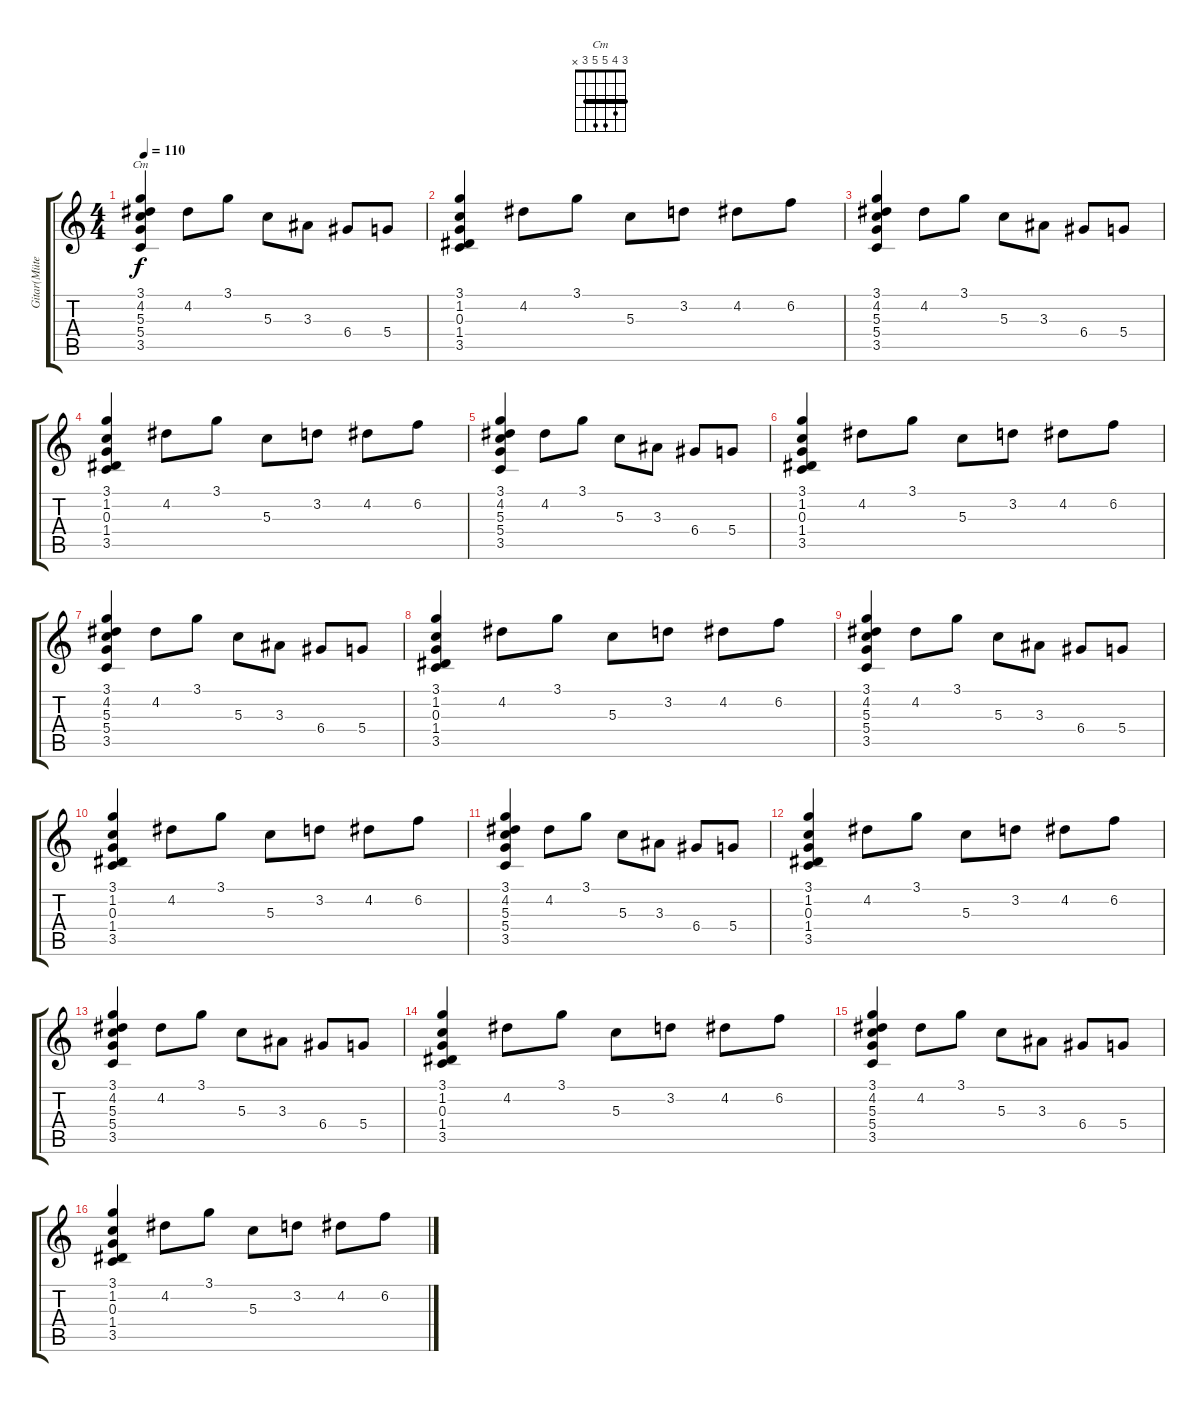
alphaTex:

\track ("Gitar(Mütemadiyen Clean)" "Gitar(Müte") {instrument electricguitarjazz}
\staff {score tabs}
\tuning (E4 B3 G3 D3 A2 E2) {hide}
\chord ("Cm" 3 4 5 5 3 x) {barre 3}
\ts (4 4)
\tempo 110
\clef g2
\ks c
(3.1 4.2 5.3 5.4 3.5).4{ch "Cm" dy f instrument electricguitarjazz} 4.2.8 3.1.8 5.3.8 3.3.8 6.4.8 5.4.8 |
(3.1 1.2 0.3 1.4 3.5).4 4.2.8 3.1.8 5.3.8 3.2.8 4.2.8 6.2.8 |
(3.1 4.2 5.3 5.4 3.5).4 4.2.8 3.1.8 5.3.8 3.3.8 6.4.8 5.4.8 |
(3.1 1.2 0.3 1.4 3.5).4 4.2.8 3.1.8 5.3.8 3.2.8 4.2.8 6.2.8 |
(3.1 4.2 5.3 5.4 3.5).4 4.2.8 3.1.8 5.3.8 3.3.8 6.4.8 5.4.8 |
(3.1 1.2 0.3 1.4 3.5).4 4.2.8 3.1.8 5.3.8 3.2.8 4.2.8 6.2.8 |
(3.1 4.2 5.3 5.4 3.5).4 4.2.8 3.1.8 5.3.8 3.3.8 6.4.8 5.4.8 |
(3.1 1.2 0.3 1.4 3.5).4 4.2.8 3.1.8 5.3.8 3.2.8 4.2.8 6.2.8 |
(3.1 4.2 5.3 5.4 3.5).4 4.2.8 3.1.8 5.3.8 3.3.8 6.4.8 5.4.8 |
(3.1 1.2 0.3 1.4 3.5).4 4.2.8 3.1.8 5.3.8 3.2.8 4.2.8 6.2.8 |
(3.1 4.2 5.3 5.4 3.5).4 4.2.8 3.1.8 5.3.8 3.3.8 6.4.8 5.4.8 |
(3.1 1.2 0.3 1.4 3.5).4 4.2.8 3.1.8 5.3.8 3.2.8 4.2.8 6.2.8 |
(3.1 4.2 5.3 5.4 3.5).4 4.2.8 3.1.8 5.3.8 3.3.8 6.4.8 5.4.8 |
(3.1 1.2 0.3 1.4 3.5).4 4.2.8 3.1.8 5.3.8 3.2.8 4.2.8 6.2.8 |
(3.1 4.2 5.3 5.4 3.5).4 4.2.8 3.1.8 5.3.8 3.3.8 6.4.8 5.4.8 |
(3.1 1.2 0.3 1.4 3.5).4 4.2.8 3.1.8 5.3.8 3.2.8 4.2.8 6.2.8
